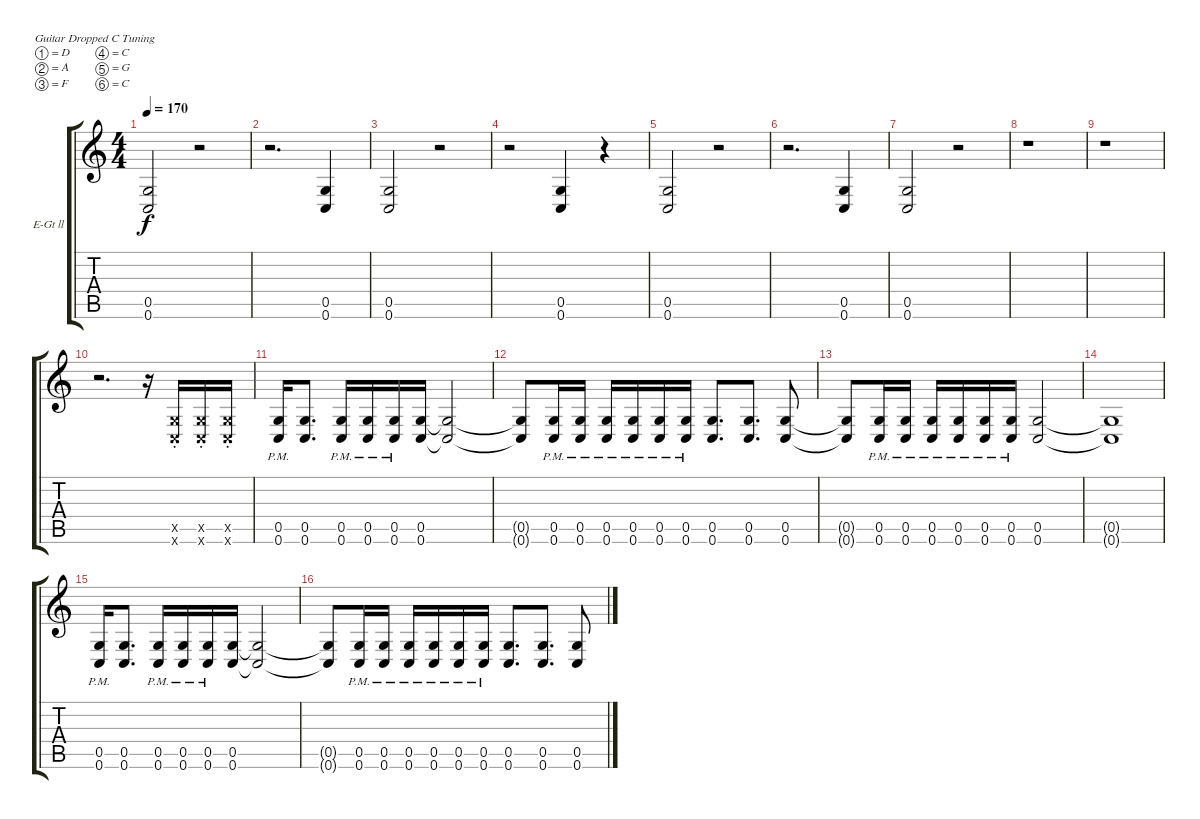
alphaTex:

\defaultSystemsLayout 4
\bracketExtendMode groupsimilarinstruments
\firstSystemTrackNameOrientation horizontal
\otherSystemsTrackNameOrientation horizontal
\track ("Guitar ll" "E-Gt ll") {instrument overdrivenguitar}
\staff {score tabs}
\tuning (D4 A3 F3 C3 G2 C2)
\ts (4 4)
\tempo 170
\clef g2
\ks c
(0.6 0.5).2{dy f} r.2 |
r.2{d} (0.6 0.5).4 |
(0.5 0.6).2 r.2 |
r.2 (0.5 0.6).4 r.4 |
(0.6 0.5).2 r.2 |
r.2{d} (0.6 0.5).4 |
(0.5 0.6).2 r.2 |
r.1 |
r.1 |
r.2{d} r.16 (0.5{st x} 0.6{st x}).16 (0.5{st x} 0.6{st x}).16 (0.5{st x} 0.6{st x}).16 |
(0.6{pm} 0.5{pm}).16 (0.5 0.6).8{d} (0.5{pm} 0.6{pm}).16 (0.6{pm} 0.5{pm}).16 (0.6{pm} 0.5{pm}).16 (0.5 0.6).16 (0.5{t} 0.6{t}).2 |
(0.5{t} 0.6{t}).8 (0.6{pm} 0.5{pm}).16 (0.5{pm} 0.6{pm}).16 (0.5{pm} 0.6{pm}).16 (0.5{pm} 0.6{pm}).16 (0.5{pm} 0.6{pm}).16 (0.5{pm} 0.6{pm}).16 (0.5 0.6).8{d} (0.6 0.5).8{d} (0.5 0.6).8 |
(0.5{t} 0.6{t}).8 (0.5{pm} 0.6{pm}).16 (0.6{pm} 0.5{pm}).16 (0.6{pm} 0.5{pm}).16 (0.6{pm} 0.5{pm}).16 (0.6{pm} 0.5{pm}).16 (0.6{pm} 0.5{pm}).16 (0.6 0.5).2 |
(0.5{t} 0.6{t}).1 |
(0.6{pm} 0.5{pm}).16 (0.5 0.6).8{d} (0.5{pm} 0.6{pm}).16 (0.6{pm} 0.5{pm}).16 (0.6{pm} 0.5{pm}).16 (0.5 0.6).16 (0.5{t} 0.6{t}).2 |
(0.5{t} 0.6{t}).8 (0.6{pm} 0.5{pm}).16 (0.5{pm} 0.6{pm}).16 (0.5{pm} 0.6{pm}).16 (0.5{pm} 0.6{pm}).16 (0.5{pm} 0.6{pm}).16 (0.5{pm} 0.6{pm}).16 (0.5 0.6).8{d} (0.6 0.5).8{d} (0.5 0.6).8
